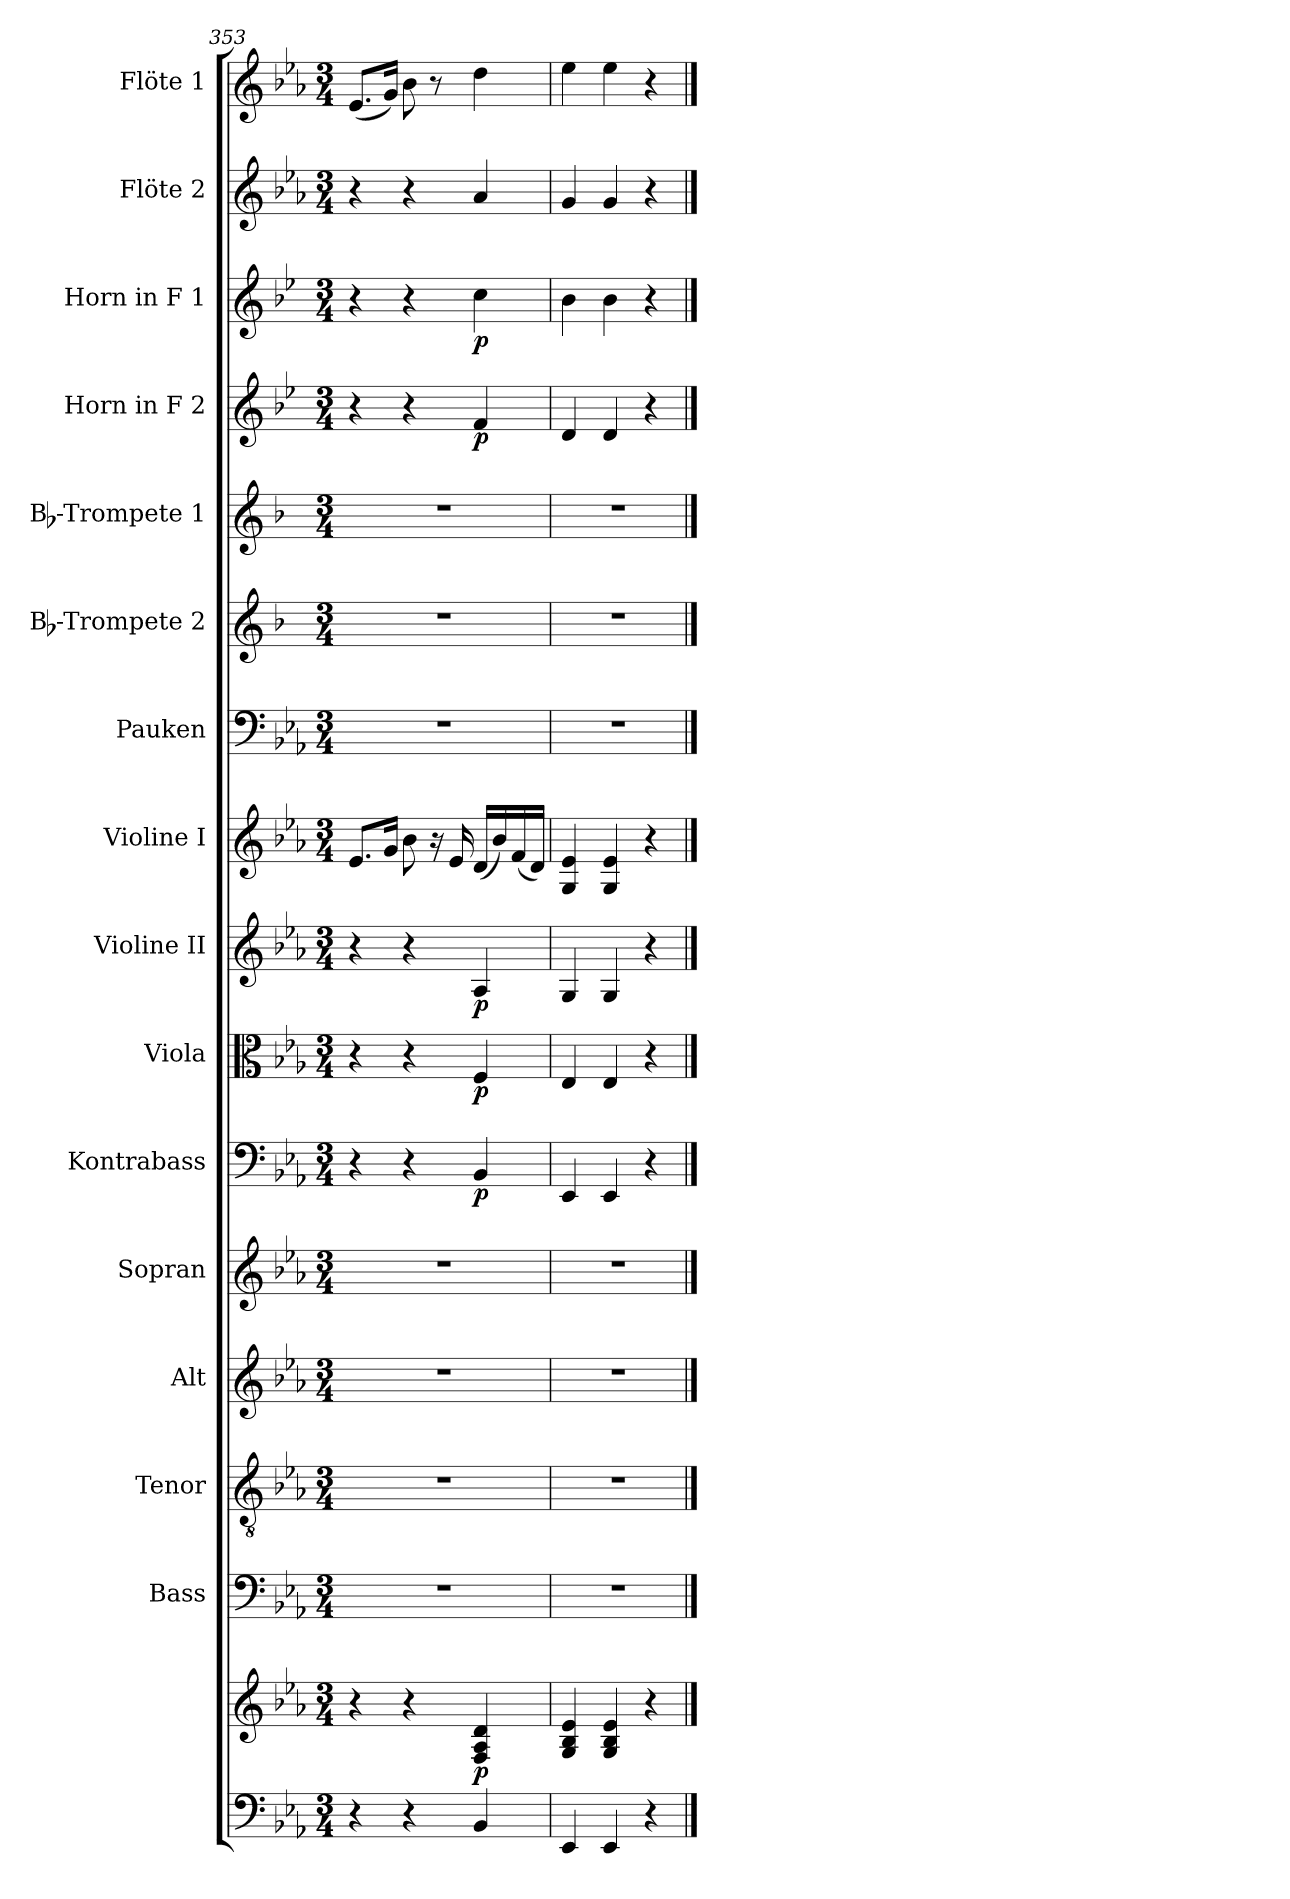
**kern	**kern	**dynam	**kern	**kern	**kern	**kern	**kern	**dynam	**kern	**dynam	**kern	**dynam	**kern	**kern	**kern	**kern	**kern	**dynam	**kern	**dynam	**kern	**kern
*part16	*part16	*part16	*part15	*part14	*part13	*part12	*part11	*part11	*part10	*part10	*part9	*part9	*part8	*part7	*part6	*part5	*part4	*part4	*part3	*part3	*part2	*part1
*staff17	*staff16	*staff16/17	*staff15	*staff14	*staff13	*staff12	*staff11	*staff11	*staff10	*staff10	*staff9	*staff9	*staff8	*staff7	*staff6	*staff5	*staff4	*staff4	*staff3	*staff3	*staff2	*staff1
*	*	*	*I"Bass	*I"Tenor	*I"Alt	*I"Sopran	*I"Kontrabass	*	*I"Viola	*	*I"Violine II	*	*I"Violine I	*I"Pauken	*I"Bb-Trompete 2	*I"Bb-Trompete 1	*I"Horn in F 2	*	*I"Horn in F 1	*	*I"Flöte 2	*I"Flöte 1
*	*	*	*I'B.	*I'T.	*I'A.	*I'S.	*I'Kb.	*	*I'Vla.	*	*I'Vl. II	*	*I'Vl. I	*I'Pk.	*I'Bb Trp. 2	*I'Bb Trp. 1	*	*	*	*	*I'Fl. 2	*I'Fl. 1
*clefF4	*clefG2	*	*clefF4	*clefGv2	*clefG2	*clefG2	*clefF4	*	*clefC3	*	*clefG2	*	*clefG2	*clefF4	*clefG2	*clefG2	*clefG2	*	*clefG2	*	*clefG2	*clefG2
*	*	*	*	*	*	*	*ITrd7c12	*	*	*	*	*	*	*	*ITrd1c2	*ITrd1c2	*ITrd4c7	*	*ITrd4c7	*	*	*
*k[b-e-a-]	*k[b-e-a-]	*	*k[b-e-a-]	*k[b-e-a-]	*k[b-e-a-]	*k[b-e-a-]	*k[b-e-a-]	*	*k[b-e-a-]	*	*k[b-e-a-]	*	*k[b-e-a-]	*k[b-e-a-]	*k[b-e-a-]	*k[b-e-a-]	*k[b-e-a-]	*	*k[b-e-a-]	*	*k[b-e-a-]	*k[b-e-a-]
*E-:	*E-:	*	*E-:	*E-:	*E-:	*E-:	*E-:	*	*E-:	*	*E-:	*	*E-:	*E-:	*E-:	*E-:	*E-:	*	*E-:	*	*E-:	*E-:
*M3/4	*M3/4	*	*M3/4	*M3/4	*M3/4	*M3/4	*M3/4	*	*M3/4	*	*M3/4	*	*M3/4	*M3/4	*M3/4	*M3/4	*M3/4	*	*M3/4	*	*M3/4	*M3/4
=353	=353	=353	=353	=353	=353	=353	=353	=353	=353	=353	=353	=353	=353	=353	=353	=353	=353	=353	=353	=353	=353	=353
4r	4r	.	2.r	2.r	2.r	2.r	4r	.	4r	.	4r	.	8.e-/L	2.r	2.r	2.r	4r	.	4r	.	4r	(<8.e-/L
.	.	.	.	.	.	.	.	.	.	.	.	.	16g/Jk	.	.	.	.	.	.	.	.	16g/Jk)
4r	4r	.	.	.	.	.	4r	.	4r	.	4r	.	8b-\	.	.	.	4r	.	4r	.	4r	8b-\
.	.	.	.	.	.	.	.	.	.	.	.	.	16r	.	.	.	.	.	.	.	.	8r
.	.	.	.	.	.	.	.	.	.	.	.	.	16e-/	.	.	.	.	.	.	.	.	.
!	!	!LO:DY:b	!	!	!	!	!	!LO:DY:b	!	!LO:DY:b	!	!LO:DY:b	!	!	!	!	!	!LO:DY:b	!	!LO:DY:b	!	!
4BB-/	4F/ 4A-/ 4d/	p	.	.	.	.	4BBB-/	p	4F/	p	4A-/	p	(<16d/LL	.	.	.	4B-/	p	4f\	p	4a-/	4dd\
.	.	.	.	.	.	.	.	.	.	.	.	.	16b-/)	.	.	.	.	.	.	.	.	.
.	.	.	.	.	.	.	.	.	.	.	.	.	(<16f/	.	.	.	.	.	.	.	.	.
.	.	.	.	.	.	.	.	.	.	.	.	.	16d/JJ)	.	.	.	.	.	.	.	.	.
=354	=354	=354	=354	=354	=354	=354	=354	=354	=354	=354	=354	=354	=354	=354	=354	=354	=354	=354	=354	=354	=354	=354
4EE-/	4G/ 4B-/ 4e-/	.	2.r	2.r	2.r	2.r	4EEE-/	.	4E-/	.	4G/	.	4G/ 4e-/	2.r	2.r	2.r	4G/	.	4e-\	.	4g/	4ee-\
4EE-/	4G/ 4B-/ 4e-/	.	.	.	.	.	4EEE-/	.	4E-/	.	4G/	.	4G/ 4e-/	.	.	.	4G/	.	4e-\	.	4g/	4ee-\
4r	4r	.	.	.	.	.	4r	.	4r	.	4r	.	4r	.	.	.	4r	.	4r	.	4r	4r
==	==	==	==	==	==	==	==	==	==	==	==	==	==	==	==	==	==	==	==	==	==	==
*-	*-	*-	*-	*-	*-	*-	*-	*-	*-	*-	*-	*-	*-	*-	*-	*-	*-	*-	*-	*-	*-	*-
